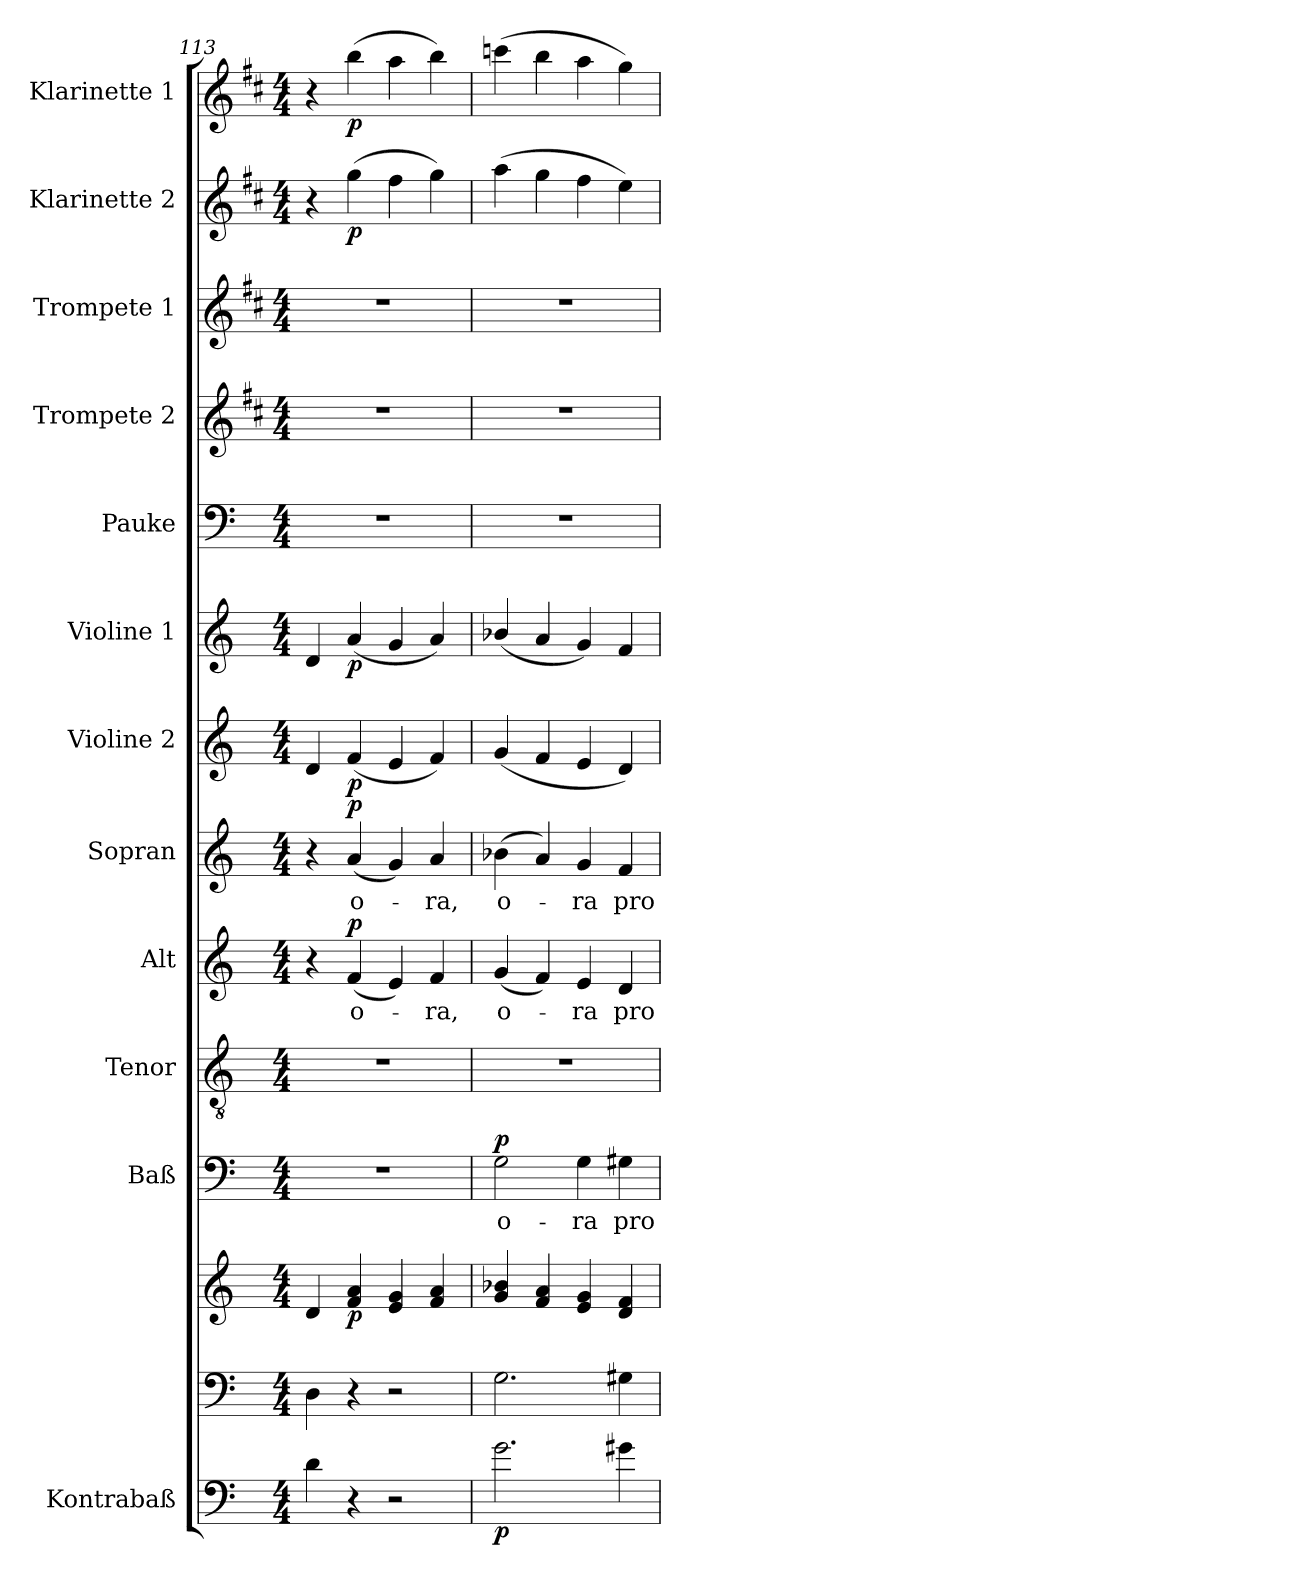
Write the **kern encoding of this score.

**kern	**dynam	**kern	**kern	**dynam	**kern	**text	**dynam	**kern	**kern	**text	**dynam	**kern	**text	**dynam	**kern	**dynam	**kern	**dynam	**kern	**kern	**kern	**kern	**dynam	**kern	**dynam
*part13	*part13	*part12	*part12	*part12	*part11	*part11	*part11	*part10	*part9	*part9	*part9	*part8	*part8	*part8	*part7	*part7	*part6	*part6	*part5	*part4	*part3	*part2	*part2	*part1	*part1
*staff14	*staff14	*staff13	*staff12	*staff12/13	*staff11	*staff11	*staff11	*staff10	*staff9	*staff9	*staff9	*staff8	*staff8	*staff8	*staff7	*staff7	*staff6	*staff6	*staff5	*staff4	*staff3	*staff2	*staff2	*staff1	*staff1
*I"Kontrabaß	*	*	*	*	*I"Baß	*	*	*I"Tenor	*I"Alt	*	*	*I"Sopran	*	*	*I"Violine 2	*	*I"Violine 1	*	*I"Pauke	*I"Trompete 2	*I"Trompete 1	*I"Klarinette 2	*	*I"Klarinette 1	*
*	*	*	*	*	*	*	*	*	*	*	*	*	*	*	*I'Vln	*	*I'Vln	*	*	*I'Tpt	*I'Tpt	*	*	*	*
*clefF4	*	*clefF4	*clefG2	*	*clefF4	*	*	*clefGv2	*clefG2	*	*	*clefG2	*	*	*clefG2	*	*clefG2	*	*clefF4	*clefG2	*clefG2	*clefG2	*	*clefG2	*
*ITrd7c12	*	*	*	*	*	*	*	*	*	*	*	*	*	*	*	*	*	*	*	*ITrd1c2	*ITrd1c2	*ITrd1c2	*	*ITrd1c2	*
*k[]	*	*k[]	*k[]	*	*k[]	*	*	*k[]	*k[]	*	*	*k[]	*	*	*k[]	*	*k[]	*	*k[]	*k[]	*k[]	*k[]	*	*k[]	*
*C:	*	*C:	*C:	*	*C:	*	*	*C:	*C:	*	*	*C:	*	*	*C:	*	*C:	*	*C:	*C:	*C:	*C:	*	*C:	*
*M4/4	*	*M4/4	*M4/4	*	*M4/4	*	*	*M4/4	*M4/4	*	*	*M4/4	*	*	*M4/4	*	*M4/4	*	*M4/4	*M4/4	*M4/4	*M4/4	*	*M4/4	*
=113	=113	=113	=113	=113	=113	=113	=113	=113	=113	=113	=113	=113	=113	=113	=113	=113	=113	=113	=113	=113	=113	=113	=113	=113	=113
4D\	.	4D\	4d/	.	1r	.	.	1r	4r	.	.	4r	.	.	4d/	.	4d/	.	1r	1r	1r	4r	.	4r	.
!	!	!	!	!LO:DY:b	!	!	!	!	!	!LO:LY:b	!LO:DY:a	!	!LO:LY:b	!LO:DY:a	!	!LO:DY:b	!	!LO:DY:b	!	!	!	!	!LO:DY:b	!	!LO:DY:b
4r	.	4r	4f/ 4a/	p	.	.	.	.	(<4f/	o-	p	(<4a/	o-	p	(<4f/	p	(<4a/	p	.	.	.	(>4ff\	p	(>4aa\	p
2r	.	2r	4e/ 4g/	.	.	.	.	.	4e/)	.	.	4g/)	.	.	4e/	.	4g/	.	.	.	.	4ee\	.	4gg\	.
!	!	!	!	!	!	!	!	!	!	!LO:LY:b	!	!	!LO:LY:b	!	!	!	!	!	!	!	!	!	!	!	!
.	.	.	4f/ 4a/	.	.	.	.	.	4f/	-ra,	.	4a/	-ra,	.	4f/)	.	4a/)	.	.	.	.	4ff\)	.	4aa\)	.
!!LO:PB:g=z
=114	=114	=114	=114	=114	=114	=114	=114	=114	=114	=114	=114	=114	=114	=114	=114	=114	=114	=114	=114	=114	=114	=114	=114	=114	=114
!	!LO:DY:b	!	!	!	!	!LO:LY:b	!LO:DY:a	!	!	!LO:LY:b	!	!	!LO:LY:b	!	!	!	!	!	!	!	!	!	!	!	!
2.G\	p	2.G\	4g/ 4b-X/	.	2G\	o-	p	1r	(<4g/	o-	.	(>4b-X\	o-	.	(<4g/	.	(<4b-X/	.	1r	1r	1r	(>4gg\	.	(>4bb-X\	.
.	.	.	4f/ 4a/	.	.	.	.	.	4f/)	.	.	4a/)	.	.	4f/	.	4a/	.	.	.	.	4ff\	.	4aa\	.
!	!	!	!	!	!	!LO:LY:b	!	!	!	!LO:LY:b	!	!	!LO:LY:b	!	!	!	!	!	!	!	!	!	!	!	!
.	.	.	4e/ 4g/	.	4G\	-ra	.	.	4e/	-ra	.	4g/	-ra	.	4e/	.	4g/)	.	.	.	.	4ee\	.	4gg\	.
!	!	!	!	!	!	!LO:LY:b	!	!	!	!LO:LY:b	!	!	!LO:LY:b	!	!	!	!	!	!	!	!	!	!	!	!
4G#X\	.	4G#X\	4d/ 4f/	.	4G#X\	pro	.	.	4d/	pro	.	4f/	pro	.	4d/)	.	4f/	.	.	.	.	4dd\)	.	4ff\)	.
=	=	=	=	=	=	=	=	=	=	=	=	=	=	=	=	=	=	=	=	=	=	=	=	=	=
*-	*-	*-	*-	*-	*-	*-	*-	*-	*-	*-	*-	*-	*-	*-	*-	*-	*-	*-	*-	*-	*-	*-	*-	*-	*-
